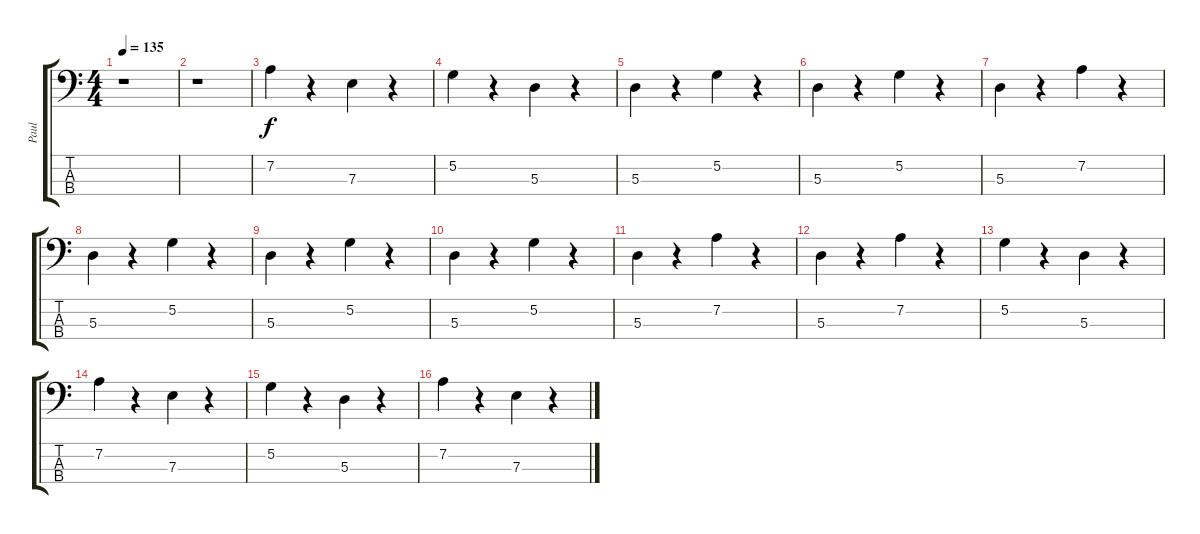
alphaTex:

\track ("Paul" "Paul") {instrument electricbasspick}
\staff {score tabs}
\tuning (G2 D2 A1 E1) {hide}
\ts (4 4)
\tempo 135
\clef f4
\ks c
r.1{dy f instrument electricbasspick} |
r.1 |
7.2.4 r.4 7.3.4 r.4 |
5.2.4 r.4 5.3.4 r.4 |
5.3.4 r.4 5.2.4 r.4 |
5.3.4 r.4 5.2.4 r.4 |
5.3.4 r.4 7.2.4 r.4 |
5.3.4 r.4 5.2.4 r.4 |
5.3.4 r.4 5.2.4 r.4 |
5.3.4 r.4 5.2.4 r.4 |
5.3.4 r.4 7.2.4 r.4 |
5.3.4 r.4 7.2.4 r.4 |
5.2.4 r.4 5.3.4 r.4 |
7.2.4 r.4 7.3.4 r.4 |
5.2.4 r.4 5.3.4 r.4 |
7.2.4 r.4 7.3.4 r.4
